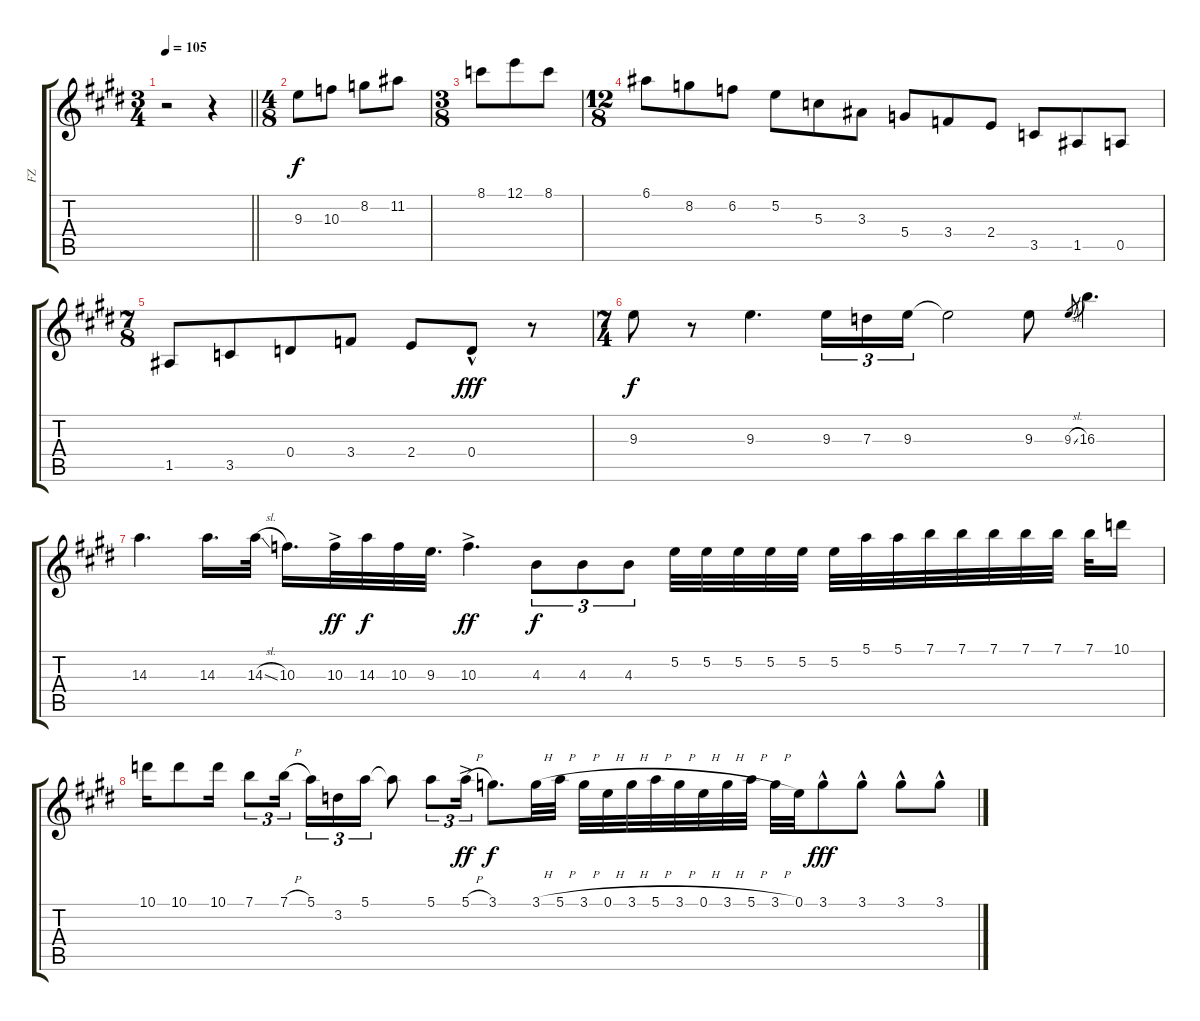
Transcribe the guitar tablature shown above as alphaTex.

\track ("FZ" "FZ") {instrument distortionguitar}
\staff {score tabs}
\tuning (E4 B3 G3 D3 A2 E2) {hide}
\ts (3 4)
\tempo 105
\clef g2
\barLineRight lightlight
\ks e
r.2{dy f} r.4 |
\ts (4 8)
9.3.8 10.3.8 8.2.8 11.2.8 |
\ts (3 8)
8.1.8 12.1.8 8.1.8 |
\ts (12 8)
6.1.8 8.2.8 6.2.8 5.2.8 5.3.8 3.3.8 5.4.8 3.4.8 2.4.8 3.5.8 1.5.8 0.5.8 |
\ts (7 8)
\ks c#minor
1.5.8 3.5.8 0.4.8 3.4.8 2.4.8 0.4{hac}.8{dy fff} r.8 |
\ts (7 4)
9.3.8{dy f} r.8 9.3.4{d} 9.3.16{tu (3 2)} 7.3.16{tu (3 2)} 9.3.16{tu (3 2)} 9.3{t}.2 9.3.8 9.3{sl}.8{gr} 16.3.4{d} |
14.3.4{d} 14.3.16{d} 14.3{sl}.32 10.3.16{d} 10.3{ac}.32{dy ff} 14.3.32{dy f} 10.3.32 9.3.32{d} 10.3{ac}.4{d dy ff} 4.3.8{tu (3 2) dy f} 4.3.8{tu (3 2)} 4.3.8{tu (3 2)} 5.2.32 5.2.32 5.2.32 5.2.32 5.2.32 5.2.32 5.1.32 5.1.32 7.1.32 7.1.32 7.1.32 7.1.32 7.1.32 7.1.32 10.1.16 |
10.1.16 10.1.8 10.1.16 7.1.8{tu (3 2)} 7.1{h}.16{tu (3 2) beam splitsecondary} 5.1.16{tu (3 2)} 3.2.16{tu (3 2)} 5.1.16{tu (3 2)} 5.1{t}.8 5.1.8{tu (3 2)} 5.1{h ac}.16{tu (3 2) dy ff} 3.1.8{d dy f} 3.1{h}.32 5.1{h}.32 3.1{h}.32 0.1{h}.32 3.1{h}.32 5.1{h}.32 3.1{h}.32 0.1{h}.32 3.1{h}.32 5.1{h}.32 3.1{h}.32 0.1.32 3.1{hac}.8{dy fff} 3.1{hac}.8 3.1{hac}.8 3.1{hac}.8
